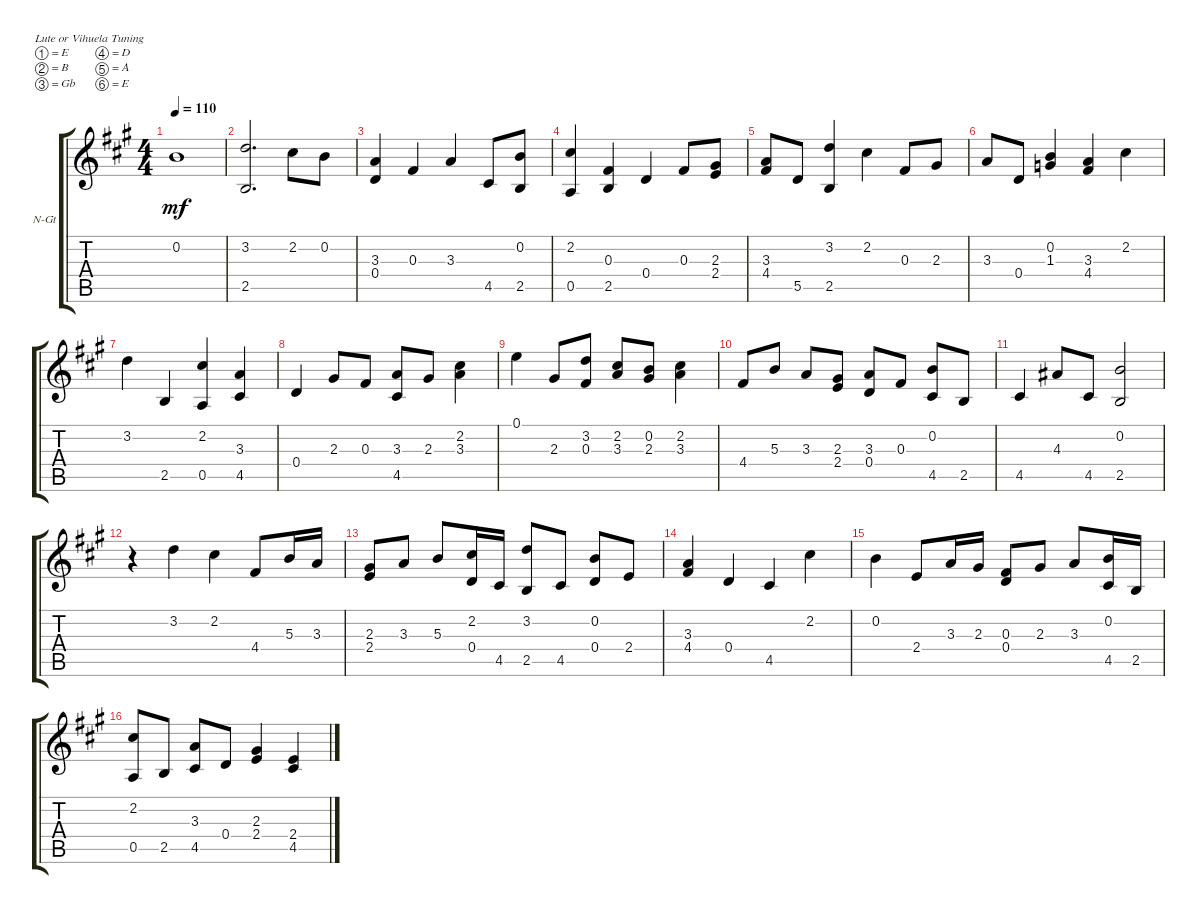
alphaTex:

\defaultSystemsLayout 4
\bracketExtendMode groupsimilarinstruments
\firstSystemTrackNameOrientation horizontal
\otherSystemsTrackNameOrientation horizontal
\track ("Nylon Guitar" "N-Gt") {instrument acousticguitarnylon}
\staff {score tabs}
\tuning (E4 B3 Gb3 D3 A2 E2)
\ts (4 4)
\tempo 110
\clef g2
\ks a
0.2.1{dy mf instrument acousticguitarnylon} |
(2.5 3.2).2{d} 2.2.8 0.2.8 |
(3.3 0.4).4 0.3.4 3.3.4 4.5.8 (2.5 0.2).8 |
(2.2 0.5).4 (0.3 2.5).4 0.4.4 0.3.8 (2.3 2.4).8 |
(3.3 4.4).8 5.5.8 (2.5 3.2).4 2.2.4 0.3.8 2.3.8 |
3.3.8 0.4.8 (1.3 0.2).4 (3.3 4.4).4 2.2.4 |
3.2.4 2.5.4 (0.5 2.2).4 (3.3 4.5).4 |
0.4.4 2.3.8 0.3.8 (3.3 4.5).8 2.3.8 (3.3 2.2).4 |
0.1.4 2.3.8 (0.3 3.2).8 (2.2 3.3).8 (2.3 0.2).8 (2.2 3.3).4 |
4.4.8 5.3.8 3.3.8 (2.3 2.4).8 (3.3 0.4).8 0.3.8 (0.2 4.5).8 2.5.8 |
4.5.4 4.3.8 4.5.8 (2.5 0.2).2 |
r.4 3.2.4 2.2.4 4.4.8 5.3.16 3.3.16 |
(2.3 2.4).8 3.3.8 5.3.8 (2.2 0.4).16 4.5.16 (2.5 3.2).8 4.5.8 (0.4 0.2).8 2.4.8 |
(3.3 4.4).4 0.4.4 4.5.4 2.2.4 |
0.2.4 2.4.8 3.3.16 2.3.16 (0.3 0.4).8 2.3.8 3.3.8 (4.5 0.2).16 2.5.16 |
(2.2 0.5).8 2.5.8 (4.5 3.3).8 0.4.8 (2.4 2.3).4 (2.4 4.5).4
